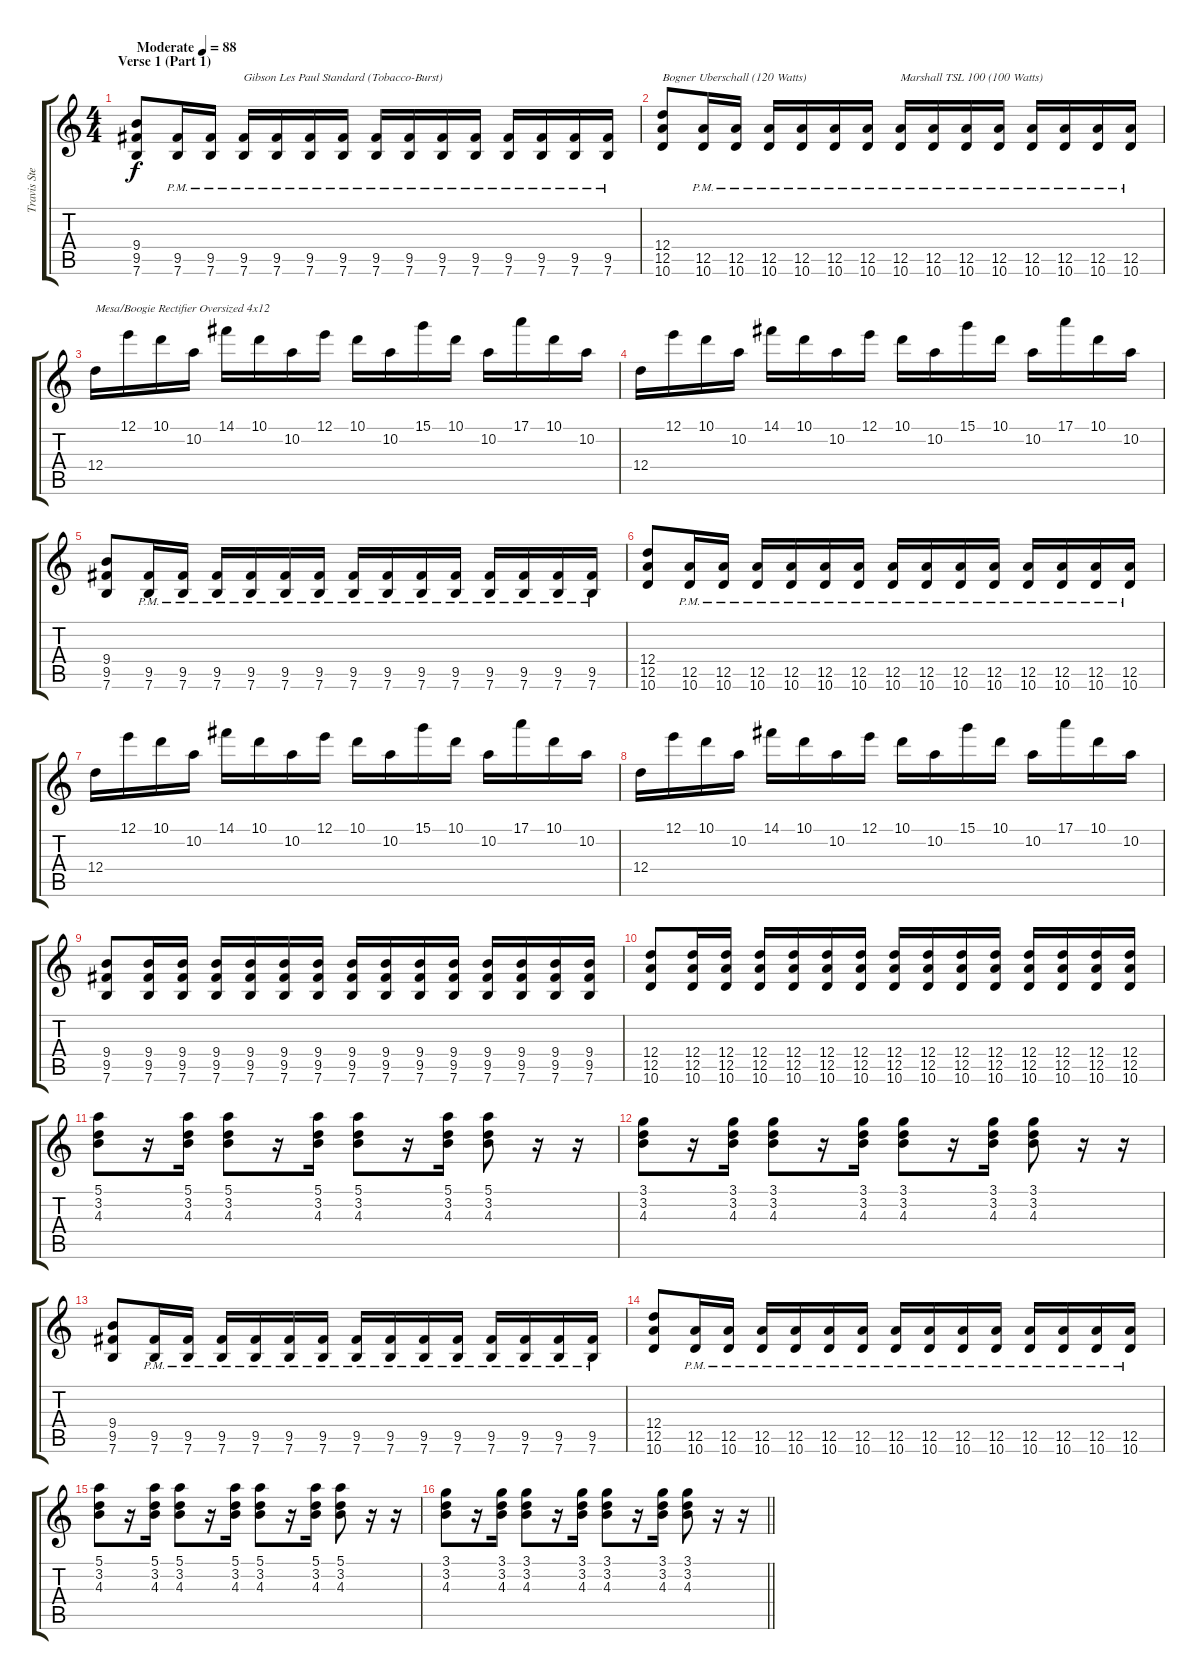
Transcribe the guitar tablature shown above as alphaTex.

\track ("Travis Stever (Lead Guitar)" "Travis Ste") {instrument distortionguitar}
\staff {score tabs}
\tuning (E4 B3 G3 D3 A2 E2) {hide}
\ts (4 4)
\section ("" "Verse 1 (Part 1)")
\tempo (88 "Moderate")
\clef g2
\ks c
(9.4 9.5 7.6).8{dy f instrument distortionguitar} (9.5{pm} 7.6{pm}).16 (9.5{pm} 7.6{pm}).16 (9.5{pm} 7.6{pm}).16{txt "Gibson Les Paul Standard (Tobacco-Burst)"} (9.5{pm} 7.6{pm}).16 (9.5{pm} 7.6{pm}).16 (9.5{pm} 7.6{pm}).16 (9.5{pm} 7.6{pm}).16 (9.5{pm} 7.6{pm}).16 (9.5{pm} 7.6{pm}).16 (9.5{pm} 7.6{pm}).16 (9.5{pm} 7.6{pm}).16 (9.5{pm} 7.6{pm}).16 (9.5{pm} 7.6{pm}).16 (9.5{pm} 7.6{pm}).16 |
(12.4 12.5 10.6).8{txt "Bogner Uberschall (120 Watts)"} (12.5{pm} 10.6{pm}).16 (12.5{pm} 10.6{pm}).16 (12.5{pm} 10.6{pm}).16 (12.5{pm} 10.6{pm}).16 (12.5{pm} 10.6{pm}).16 (12.5{pm} 10.6{pm}).16 (12.5{pm} 10.6{pm}).16{txt "Marshall TSL 100 (100 Watts)"} (12.5{pm} 10.6{pm}).16 (12.5{pm} 10.6{pm}).16 (12.5{pm} 10.6{pm}).16 (12.5{pm} 10.6{pm}).16 (12.5{pm} 10.6{pm}).16 (12.5{pm} 10.6{pm}).16 (12.5{pm} 10.6{pm}).16 |
12.4.16{txt "Mesa/Boogie Rectifier Oversized 4x12"} 12.1.16 10.1.16 10.2.16 14.1.16 10.1.16 10.2.16 12.1.16 10.1.16 10.2.16 15.1.16 10.1.16 10.2.16 17.1.16 10.1.16 10.2.16 |
12.4.16 12.1.16 10.1.16 10.2.16 14.1.16 10.1.16 10.2.16 12.1.16 10.1.16 10.2.16 15.1.16 10.1.16 10.2.16 17.1.16 10.1.16 10.2.16 |
(9.4 9.5 7.6).8 (9.5{pm} 7.6{pm}).16 (9.5{pm} 7.6{pm}).16 (9.5{pm} 7.6{pm}).16 (9.5{pm} 7.6{pm}).16 (9.5{pm} 7.6{pm}).16 (9.5{pm} 7.6{pm}).16 (9.5{pm} 7.6{pm}).16 (9.5{pm} 7.6{pm}).16 (9.5{pm} 7.6{pm}).16 (9.5{pm} 7.6{pm}).16 (9.5{pm} 7.6{pm}).16 (9.5{pm} 7.6{pm}).16 (9.5{pm} 7.6{pm}).16 (9.5{pm} 7.6{pm}).16 |
(12.4 12.5 10.6).8 (12.5{pm} 10.6{pm}).16 (12.5{pm} 10.6{pm}).16 (12.5{pm} 10.6{pm}).16 (12.5{pm} 10.6{pm}).16 (12.5{pm} 10.6{pm}).16 (12.5{pm} 10.6{pm}).16 (12.5{pm} 10.6{pm}).16 (12.5{pm} 10.6{pm}).16 (12.5{pm} 10.6{pm}).16 (12.5{pm} 10.6{pm}).16 (12.5{pm} 10.6{pm}).16 (12.5{pm} 10.6{pm}).16 (12.5{pm} 10.6{pm}).16 (12.5{pm} 10.6{pm}).16 |
12.4.16 12.1.16 10.1.16 10.2.16 14.1.16 10.1.16 10.2.16 12.1.16 10.1.16 10.2.16 15.1.16 10.1.16 10.2.16 17.1.16 10.1.16 10.2.16 |
12.4.16 12.1.16 10.1.16 10.2.16 14.1.16 10.1.16 10.2.16 12.1.16 10.1.16 10.2.16 15.1.16 10.1.16 10.2.16 17.1.16 10.1.16 10.2.16 |
(9.4 9.5 7.6).8 (9.4 9.5 7.6).16 (9.4 9.5 7.6).16 (9.4 9.5 7.6).16 (9.4 9.5 7.6).16 (9.4 9.5 7.6).16 (9.4 9.5 7.6).16 (9.4 9.5 7.6).16 (9.4 9.5 7.6).16 (9.4 9.5 7.6).16 (9.4 9.5 7.6).16 (9.4 9.5 7.6).16 (9.4 9.5 7.6).16 (9.4 9.5 7.6).16 (9.4 9.5 7.6).16 |
(12.4 12.5 10.6).8 (12.4 12.5 10.6).16 (12.4 12.5 10.6).16 (12.4 12.5 10.6).16 (12.4 12.5 10.6).16 (12.4 12.5 10.6).16 (12.4 12.5 10.6).16 (12.4 12.5 10.6).16 (12.4 12.5 10.6).16 (12.4 12.5 10.6).16 (12.4 12.5 10.6).16 (12.4 12.5 10.6).16 (12.4 12.5 10.6).16 (12.4 12.5 10.6).16 (12.4 12.5 10.6).16 |
(5.1 3.2 4.3).8 r.16 (5.1 3.2 4.3).16 (5.1 3.2 4.3).8 r.16 (5.1 3.2 4.3).16 (5.1 3.2 4.3).8 r.16 (5.1 3.2 4.3).16 (5.1 3.2 4.3).8 r.16 r.16 |
(3.1 3.2 4.3).8 r.16 (3.1 3.2 4.3).16 (3.1 3.2 4.3).8 r.16 (3.1 3.2 4.3).16 (3.1 3.2 4.3).8 r.16 (3.1 3.2 4.3).16 (3.1 3.2 4.3).8 r.16 r.16 |
(9.4 9.5 7.6).8 (9.5{pm} 7.6{pm}).16 (9.5{pm} 7.6{pm}).16 (9.5{pm} 7.6{pm}).16 (9.5{pm} 7.6{pm}).16 (9.5{pm} 7.6{pm}).16 (9.5{pm} 7.6{pm}).16 (9.5{pm} 7.6{pm}).16 (9.5{pm} 7.6{pm}).16 (9.5{pm} 7.6{pm}).16 (9.5{pm} 7.6{pm}).16 (9.5{pm} 7.6{pm}).16 (9.5{pm} 7.6{pm}).16 (9.5{pm} 7.6{pm}).16 (9.5{pm} 7.6{pm}).16 |
(12.4 12.5 10.6).8 (12.5{pm} 10.6{pm}).16 (12.5{pm} 10.6{pm}).16 (12.5{pm} 10.6{pm}).16 (12.5{pm} 10.6{pm}).16 (12.5{pm} 10.6{pm}).16 (12.5{pm} 10.6{pm}).16 (12.5{pm} 10.6{pm}).16 (12.5{pm} 10.6{pm}).16 (12.5{pm} 10.6{pm}).16 (12.5{pm} 10.6{pm}).16 (12.5{pm} 10.6{pm}).16 (12.5{pm} 10.6{pm}).16 (12.5{pm} 10.6{pm}).16 (12.5{pm} 10.6{pm}).16 |
(5.1 3.2 4.3).8 r.16 (5.1 3.2 4.3).16 (5.1 3.2 4.3).8 r.16 (5.1 3.2 4.3).16 (5.1 3.2 4.3).8 r.16 (5.1 3.2 4.3).16 (5.1 3.2 4.3).8 r.16 r.16 |
\barLineRight lightlight
(3.1 3.2 4.3).8 r.16 (3.1 3.2 4.3).16 (3.1 3.2 4.3).8 r.16 (3.1 3.2 4.3).16 (3.1 3.2 4.3).8 r.16 (3.1 3.2 4.3).16 (3.1 3.2 4.3).8 r.16 r.16
